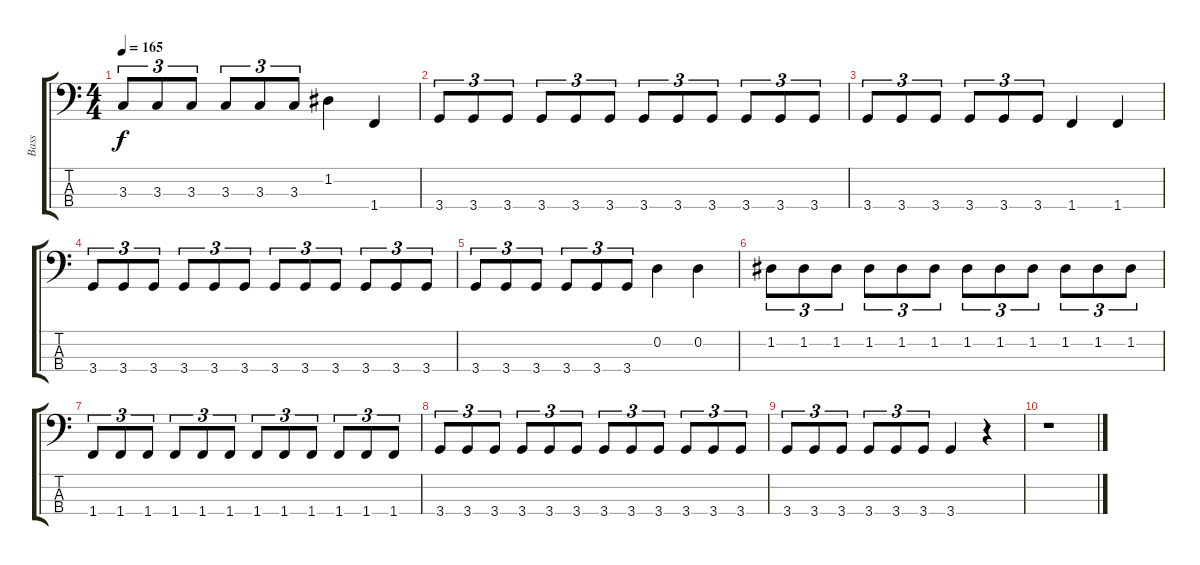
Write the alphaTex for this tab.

\track ("Bass" "Bass") {instrument electricbasspick}
\staff {score tabs}
\tuning (G2 D2 A1 E1) {hide}
\ts (4 4)
\tempo 165
\clef f4
\ks c
3.3.8{tu (3 2) dy f} 3.3.8{tu (3 2)} 3.3.8{tu (3 2)} 3.3.8{tu (3 2)} 3.3.8{tu (3 2)} 3.3.8{tu (3 2)} 1.2.4 1.4.4 |
3.4.8{tu (3 2)} 3.4.8{tu (3 2)} 3.4.8{tu (3 2)} 3.4.8{tu (3 2)} 3.4.8{tu (3 2)} 3.4.8{tu (3 2)} 3.4.8{tu (3 2)} 3.4.8{tu (3 2)} 3.4.8{tu (3 2)} 3.4.8{tu (3 2)} 3.4.8{tu (3 2)} 3.4.8{tu (3 2)} |
3.4.8{tu (3 2)} 3.4.8{tu (3 2)} 3.4.8{tu (3 2)} 3.4.8{tu (3 2)} 3.4.8{tu (3 2)} 3.4.8{tu (3 2)} 1.4.4 1.4.4 |
3.4.8{tu (3 2)} 3.4.8{tu (3 2)} 3.4.8{tu (3 2)} 3.4.8{tu (3 2)} 3.4.8{tu (3 2)} 3.4.8{tu (3 2)} 3.4.8{tu (3 2)} 3.4.8{tu (3 2)} 3.4.8{tu (3 2)} 3.4.8{tu (3 2)} 3.4.8{tu (3 2)} 3.4.8{tu (3 2)} |
3.4.8{tu (3 2)} 3.4.8{tu (3 2)} 3.4.8{tu (3 2)} 3.4.8{tu (3 2)} 3.4.8{tu (3 2)} 3.4.8{tu (3 2)} 0.2.4 0.2.4 |
1.2.8{tu (3 2)} 1.2.8{tu (3 2)} 1.2.8{tu (3 2)} 1.2.8{tu (3 2)} 1.2.8{tu (3 2)} 1.2.8{tu (3 2)} 1.2.8{tu (3 2)} 1.2.8{tu (3 2)} 1.2.8{tu (3 2)} 1.2.8{tu (3 2)} 1.2.8{tu (3 2)} 1.2.8{tu (3 2)} |
1.4.8{tu (3 2)} 1.4.8{tu (3 2)} 1.4.8{tu (3 2)} 1.4.8{tu (3 2)} 1.4.8{tu (3 2)} 1.4.8{tu (3 2)} 1.4.8{tu (3 2)} 1.4.8{tu (3 2)} 1.4.8{tu (3 2)} 1.4.8{tu (3 2)} 1.4.8{tu (3 2)} 1.4.8{tu (3 2)} |
3.4.8{tu (3 2)} 3.4.8{tu (3 2)} 3.4.8{tu (3 2)} 3.4.8{tu (3 2)} 3.4.8{tu (3 2)} 3.4.8{tu (3 2)} 3.4.8{tu (3 2)} 3.4.8{tu (3 2)} 3.4.8{tu (3 2)} 3.4.8{tu (3 2)} 3.4.8{tu (3 2)} 3.4.8{tu (3 2)} |
3.4.8{tu (3 2)} 3.4.8{tu (3 2)} 3.4.8{tu (3 2)} 3.4.8{tu (3 2)} 3.4.8{tu (3 2)} 3.4.8{tu (3 2)} 3.4.4 r.4 |
r.1
